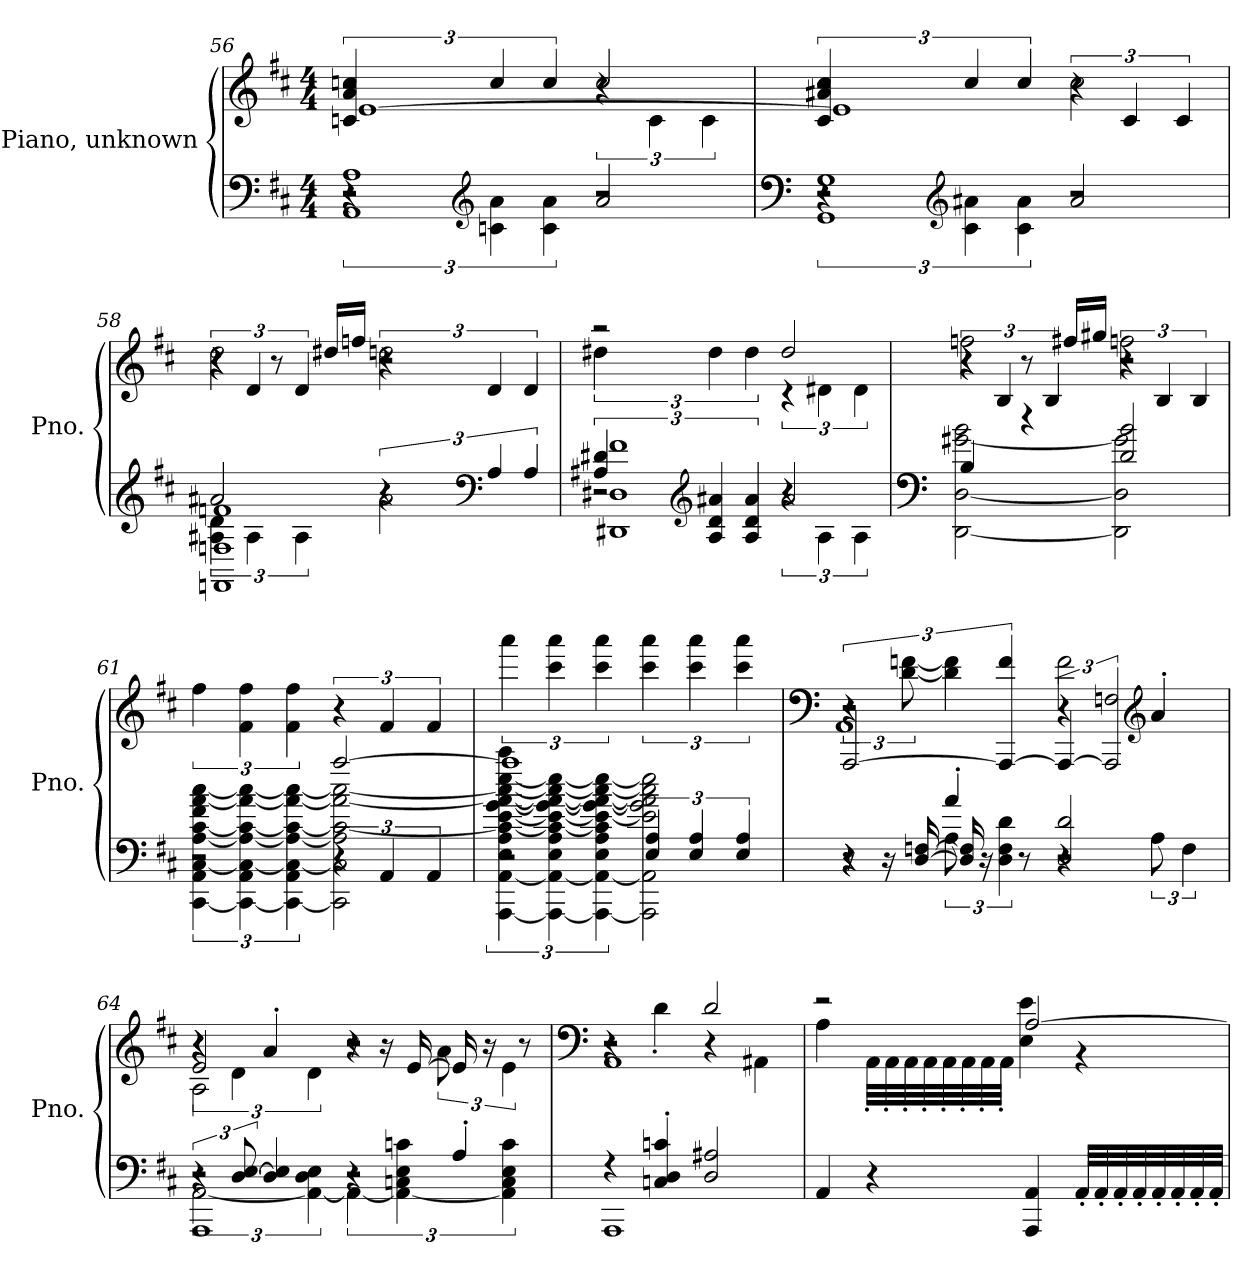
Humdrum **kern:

**kern	**kern
*part1	*part1
*staff2	*staff1
*I"Piano, unknown	*
*I'Pno.	*
*clefF4	*clefG2
*k[f#c#]	*k[f#c#]
*M4/4	*M4/4
=56	=56
*^	*^
*	*^	*	*^
2r	6r	1AA 1A	6cn/ 6a/ 6ccn/	2r	[1e
*clefG2	*	*	*	*	*
.	6cn\ 6a\	.	6cc/	.	.
.	6c\ 6a\	.	6cc/	.	.
2a/	2r	.	2cc/	6r	.
.	.	.	.	6c\	.
.	.	.	.	6c\	.
=57	=57	=57	=57	=57	=57
*clefF4	*	*	*	*	*
2r	6r	1GG 1G	6c#/ 6a#X/ 6cc#/	2r	1e]
*clefG2	*	*	*	*	*
.	6c#\ 6a#X\	.	6cc#/	.	.
.	6c#\ 6a#\	.	6cc#/	.	.
2a#/	2r	.	6r	2cc#\	.
.	.	.	6c#/	.	.
.	.	.	6c#/	.	.
!!LO:LB:g=z	!!	!!
=58	=58	=58	=58	=58	=58
2a#X/	6A#X\ 6d\	1FFn 1Fn 1fn	4r	2dd\	6r
.	6A#\	.	.	.	6d/
.	.	.	8r	.	.
.	6A#\	.	.	.	6d/
.	.	.	16dd#X/LL	.	.
.	.	.	16ffn/JJ	.	.
6r	2a#\	.	2r	2ddn\	6r
*clefF4	*	*	*	*	*
6A#/	.	.	.	.	6d/
6A#/	.	.	.	.	6d/
*	*	*	*	*v	*v
=59	=59	=59	=59	=59
6A#X/ 6d#X/	2r	1DD#X 1D#X 1f#	2r	6dd#X\
*clefG2	*	*	*	*
6A#/ 6d#/ 6a#X/	.	.	.	6dd#\
6A#/ 6d#/ 6a#/	.	.	.	6dd#\
2a#/	6r	.	2dd#/	6r
.	6A#\	.	.	6d#X\
.	6A#\	.	.	6d#\
*v	*v	*v	*	*
*	*v	*v
=60	=60
*clefF4	*
*^	*^
*	*	*	*^
4B/	[2DD\ [2D\ [2g#X\ 2b\	4r	2ffn\	6r
.	.	.	.	6B/
4r	.	8r	.	.
.	.	.	.	6B/
.	.	16ff#X/LL	.	.
.	.	16gg#X/JJ	.	.
2d/ 2b/	2DD\] 2D\] 2g#\]	2r	2ffn\	6r
.	.	.	.	6B/
.	.	.	.	6B/
*	*	*v	*v	*v
!!LO:LB:g=z
=61	=61	=61
*	*^	*
2r	[6CC#\ 6AA\ [6C#\ [6A\ [6c#\ 6f#\ [6a\ [6cc#\	2r	6ff#\
.	6CC#\_ 6AA\ 6C#\_ 6A\_ 6c#\_ 6a\_ 6cc#\_	.	6f#\ 6ff#\
.	6CC#\_ 6AA\ 6C#\_ 6A\_ 6c#\_ 6a\_ 6cc#\_	.	6f#\ 6ff#\
[2aa/	2CC#\] 2C#\] 2A\] 2c#\_ 2a\_ 2cc#\_	6r	6r
.	.	6AA/	6f#/
.	.	6AA/	6f#/
=62	=62	=62	=62
1aa]	[6AAA\ [6AA\ 6E\ 6A\ 6c#\_ [6e\ [6g\ 6a\_ 6cc#\_ [6ee\ 6ccc#\	2r	6aaa\
.	6AAA\_ 6AA\_ 6E\ 6A\ 6c#\_ 6e\_ 6g\_ 6a\_ 6cc#\_ 6ee\_	.	6ccc#\ 6aaa\
.	6AAA\_ 6AA\_ 6E\ 6A\ 6c#\] 6e\_ 6g\_ 6a\_ 6cc#\_ 6ee\_	.	6ccc#\ 6aaa\
.	2AAA\] 2AA\] 2e\] 2g\] 2a\] 2cc#\] 2ee\]	6E/ 6A/	6ccc#\ 6aaa\
.	.	6E/ 6A/	6ccc#\ 6aaa\
.	.	6E/ 6A/	6ccc#\ 6aaa\
=63	=63	=63	=63
*	*	*	*clefF4
*	*	*	*^
*	*	*	*	*^
*	*	*	*	*	*^
4r	4r	8r	2r	6r	[3AAA/	1AA
.	.	16r	.	.	.	.
.	.	.	.	[12d\ [12fn\	.	.
.	.	[16D/ [16Fn/	.	.	.	.
4a'/	12A\	16D/] 16F/]	.	4d\] 4f\]	.	.
.	.	16r	.	.	.	.
.	6D\ 6F\ 6d\	.	.	.	6AAA/_ 6f/	.
.	.	8r	.	.	.	.
2D/ 2d/	4r	2r	4r	2f\	6AAA/_	.
.	.	.	.	.	3AAA/] 3Fn/	.
*	*	*	*clefG2	*	*	*
.	12A\	.	4a'/	.	.	.
.	6F\	.	.	.	.	.
!!LO:LB:g=z	!!	!!	!!
=64	=64	=64	=64	=64	=64	=64
*	*	*^	*	*	*	*
2r	[3AA\	6r	1AAA	4r	6r	2e/	2A\
.	.	[12D/ [12E/	.	.	6d\	.	.
.	.	4D/] 4E/]	.	4a'/	.	.	.
.	6AA\_ 6D\ 6E\	.	.	.	6d\	.	.
4r	6AA\_	2r	.	8r	4r	2r	2r
.	.	.	.	16r	.	.	.
.	6AA\_ 6Cn\ 6E\ 6cn\	.	.	.	.	.	.
.	.	.	.	[16e/	.	.	.
4A'/	.	.	.	16e/]	12a\	.	.
.	.	.	.	16r	.	.	.
.	6AA\] 6C\ 6E\ 6c\	.	.	.	6e\	.	.
.	.	.	.	8r	.	.	.
*v	*v	*v	*v	*	*	*	*
*	*v	*v	*v	*v
=65	=65
*	*clefF4
*^	*^
*	*	*	*^
4r	1AAA	2r	4r	1AA
4Cn/' 4D/' 4cn/'	.	.	4d'\	.
2D/ 2A#X/	.	2d/	4r	.
.	.	.	4AA#X\	.
*v	*v	*	*	*
*	*	*v	*v
=66	=66	=66
4AA/	2r	4A\
4r	.	32AA'\LLL
.	.	32AA'\
.	.	32AA'\
.	.	32AA'\
.	.	32AA'\
.	.	32AA'\
.	.	32AA'\
.	.	32AA'\JJJ
4AAA/ 4AA/	[2A/	4E\ 4e\
32AA'/LLL	.	4r
32AA'/	.	.
32AA'/	.	.
32AA'/	.	.
32AA'/	.	.
32AA'/	.	.
32AA'/	.	.
32AA'/JJJ	.	.
*	*v	*v
=	=
*-	*-
